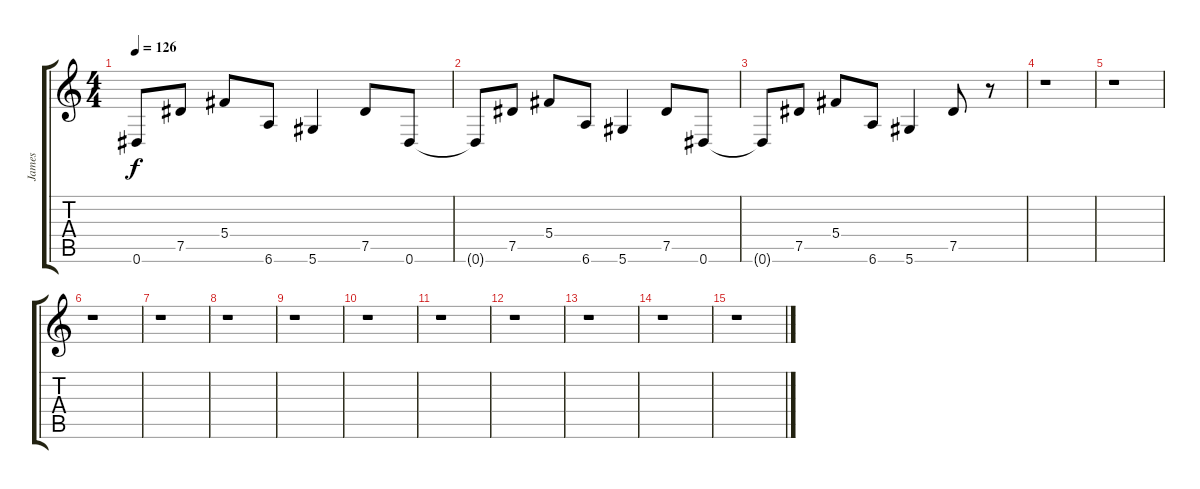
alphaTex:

\track ("James" "James") {instrument electricguitarclean}
\staff {score tabs}
\tuning (Eb4 Bb3 Gb3 Db3 Ab2 Eb2) {hide}
\ts (4 4)
\tempo 126
\clef g2
\ks c
0.6{t}.8{dy f} 7.5.8 5.4.8 6.6.8 5.6.4 7.5.8 0.6.8 |
0.6{t}.8 7.5.8 5.4.8 6.6.8 5.6.4 7.5.8 0.6.8 |
0.6{t}.8 7.5.8 5.4.8 6.6.8 5.6.4 7.5.8 r.8 |
r.1 |
r.1 |
r.1 |
r.1 |
r.1 |
r.1 |
r.1 |
r.1 |
r.1 |
r.1 |
r.1 |
r.1
